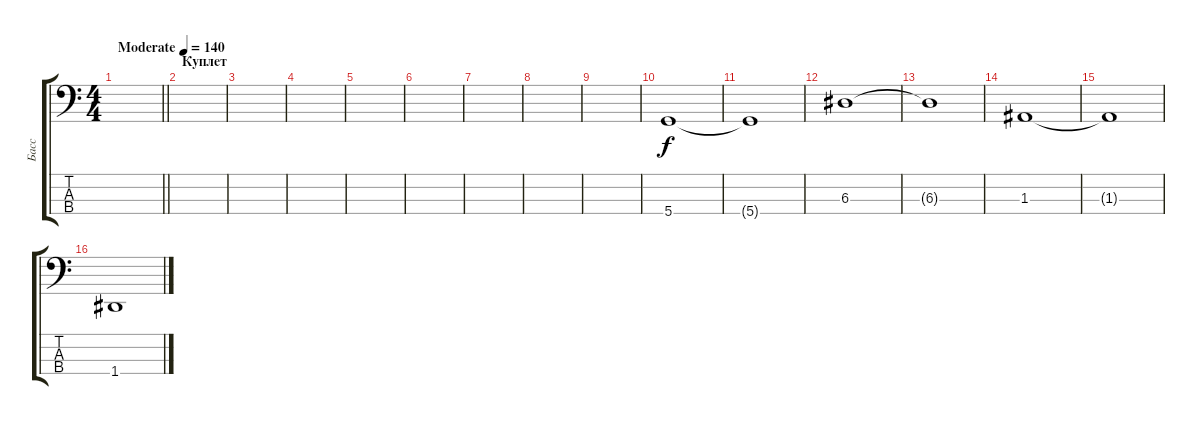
\track ("Басс" "Басс") {instrument electricbassfinger}
\staff {score tabs}
\tuning (G2 D2 A1 D1) {hide}
\ts (4 4)
\tempo (140 "Moderate")
\clef f4
\barLineRight lightlight
\ks c
|
\section ("" "Куплет")
|
|
|
|
|
|
|
|
5.4.1 |
5.4{t}.1 |
6.3.1 |
6.3{t}.1 |
1.3.1 |
1.3{t}.1 |
1.4.1
